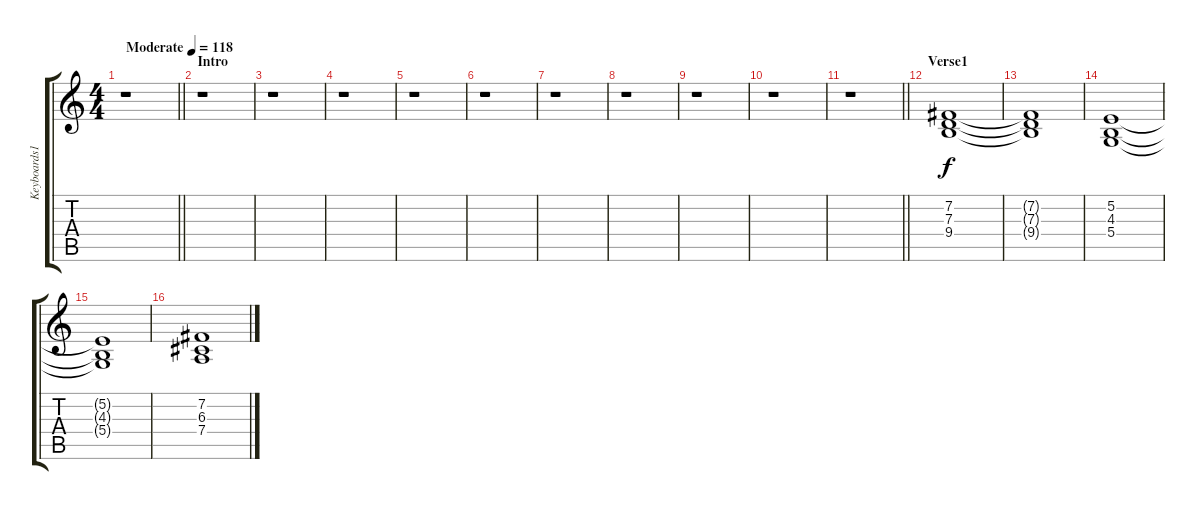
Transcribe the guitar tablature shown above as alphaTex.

\track ("Keyboards1" "Keyboards1") {instrument synthstrings1}
\staff {score tabs}
\tuning (E4 B3 G3 D3 A2 E2) {hide}
\ts (4 4)
\tempo (118 "Moderate")
\clef g2
\barLineRight lightlight
\ks c
r.1{dy f instrument synthstrings1} |
\section ("" "Intro")
r.1 |
r.1 |
r.1 |
r.1 |
r.1 |
r.1 |
r.1 |
r.1 |
r.1 |
\barLineRight lightlight
r.1 |
\section ("" "Verse1")
(7.2 7.3 9.4).1 |
(7.2{t} 7.3{t} 9.4{t}).1 |
(5.2 4.3 5.4).1 |
(5.2{t} 4.3{t} 5.4{t}).1 |
(7.2 6.3 7.4).1
